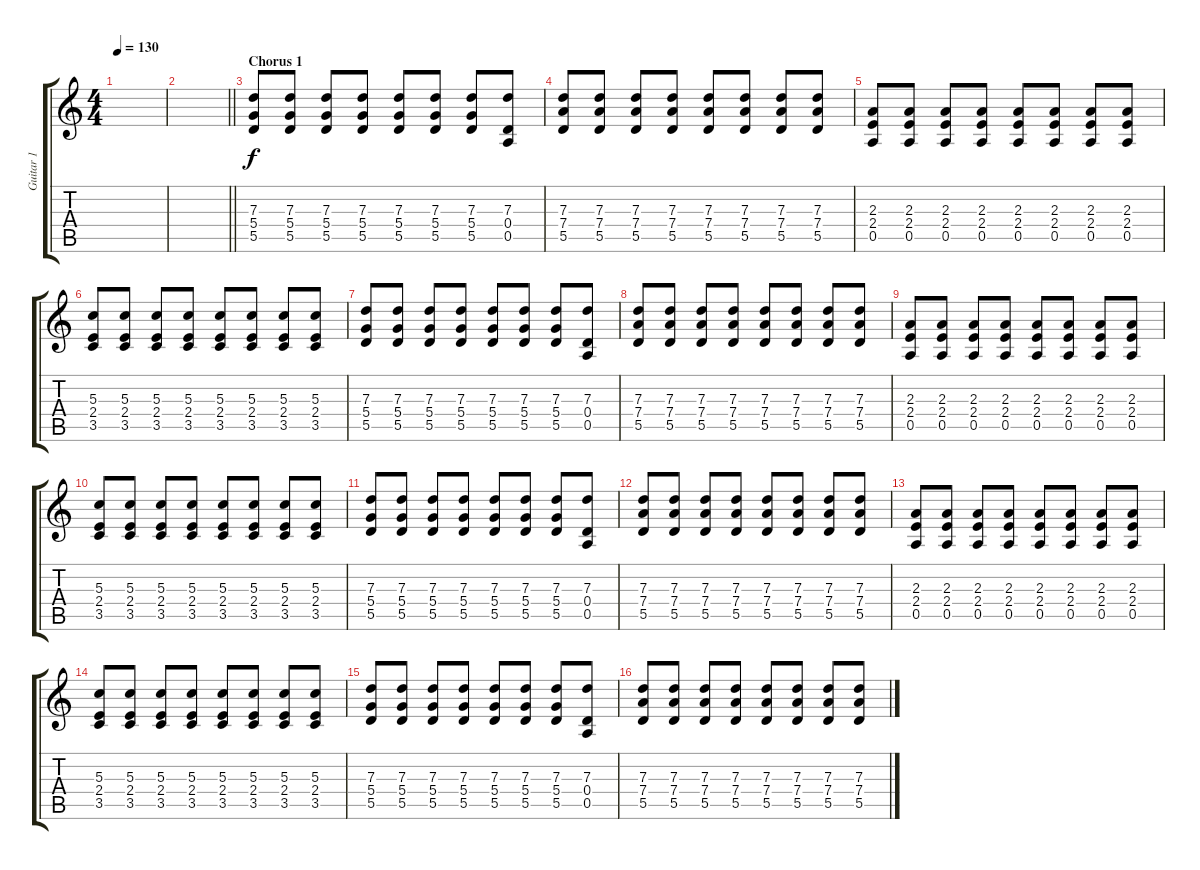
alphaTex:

\track ("Guitar 1" "Guitar 1") {instrument distortionguitar}
\staff {score tabs}
\tuning (E4 B3 G3 D3 A2 D2) {hide}
\ts (4 4)
\tempo 130
\clef g2
\ks c
|
\barLineRight lightlight
|
\section ("" "Chorus 1")
(7.3 5.4 5.5).8 (7.3 5.4 5.5).8 (7.3 5.4 5.5).8 (7.3 5.4 5.5).8 (7.3 5.4 5.5).8 (7.3 5.4 5.5).8 (7.3 5.4 5.5).8 (7.3 0.4 0.5).8 |
(7.3 7.4 5.5).8 (7.3 7.4 5.5).8 (7.3 7.4 5.5).8 (7.3 7.4 5.5).8 (7.3 7.4 5.5).8 (7.3 7.4 5.5).8 (7.3 7.4 5.5).8 (7.3 7.4 5.5).8 |
(2.3 2.4 0.5).8 (2.3 2.4 0.5).8 (2.3 2.4 0.5).8 (2.3 2.4 0.5).8 (2.3 2.4 0.5).8 (2.3 2.4 0.5).8 (2.3 2.4 0.5).8 (2.3 2.4 0.5).8 |
(5.3 2.4 3.5).8 (5.3 2.4 3.5).8 (5.3 2.4 3.5).8 (5.3 2.4 3.5).8 (5.3 2.4 3.5).8 (5.3 2.4 3.5).8 (5.3 2.4 3.5).8 (5.3 2.4 3.5).8 |
(7.3 5.4 5.5).8 (7.3 5.4 5.5).8 (7.3 5.4 5.5).8 (7.3 5.4 5.5).8 (7.3 5.4 5.5).8 (7.3 5.4 5.5).8 (7.3 5.4 5.5).8 (7.3 0.4 0.5).8 |
(7.3 7.4 5.5).8 (7.3 7.4 5.5).8 (7.3 7.4 5.5).8 (7.3 7.4 5.5).8 (7.3 7.4 5.5).8 (7.3 7.4 5.5).8 (7.3 7.4 5.5).8 (7.3 7.4 5.5).8 |
(2.3 2.4 0.5).8 (2.3 2.4 0.5).8 (2.3 2.4 0.5).8 (2.3 2.4 0.5).8 (2.3 2.4 0.5).8 (2.3 2.4 0.5).8 (2.3 2.4 0.5).8 (2.3 2.4 0.5).8 |
(5.3 2.4 3.5).8 (5.3 2.4 3.5).8 (5.3 2.4 3.5).8 (5.3 2.4 3.5).8 (5.3 2.4 3.5).8 (5.3 2.4 3.5).8 (5.3 2.4 3.5).8 (5.3 2.4 3.5).8 |
(7.3 5.4 5.5).8 (7.3 5.4 5.5).8 (7.3 5.4 5.5).8 (7.3 5.4 5.5).8 (7.3 5.4 5.5).8 (7.3 5.4 5.5).8 (7.3 5.4 5.5).8 (7.3 0.4 0.5).8 |
(7.3 7.4 5.5).8 (7.3 7.4 5.5).8 (7.3 7.4 5.5).8 (7.3 7.4 5.5).8 (7.3 7.4 5.5).8 (7.3 7.4 5.5).8 (7.3 7.4 5.5).8 (7.3 7.4 5.5).8 |
(2.3 2.4 0.5).8 (2.3 2.4 0.5).8 (2.3 2.4 0.5).8 (2.3 2.4 0.5).8 (2.3 2.4 0.5).8 (2.3 2.4 0.5).8 (2.3 2.4 0.5).8 (2.3 2.4 0.5).8 |
(5.3 2.4 3.5).8 (5.3 2.4 3.5).8 (5.3 2.4 3.5).8 (5.3 2.4 3.5).8 (5.3 2.4 3.5).8 (5.3 2.4 3.5).8 (5.3 2.4 3.5).8 (5.3 2.4 3.5).8 |
(7.3 5.4 5.5).8 (7.3 5.4 5.5).8 (7.3 5.4 5.5).8 (7.3 5.4 5.5).8 (7.3 5.4 5.5).8 (7.3 5.4 5.5).8 (7.3 5.4 5.5).8 (7.3 0.4 0.5).8 |
(7.3 7.4 5.5).8 (7.3 7.4 5.5).8 (7.3 7.4 5.5).8 (7.3 7.4 5.5).8 (7.3 7.4 5.5).8 (7.3 7.4 5.5).8 (7.3 7.4 5.5).8 (7.3 7.4 5.5).8
